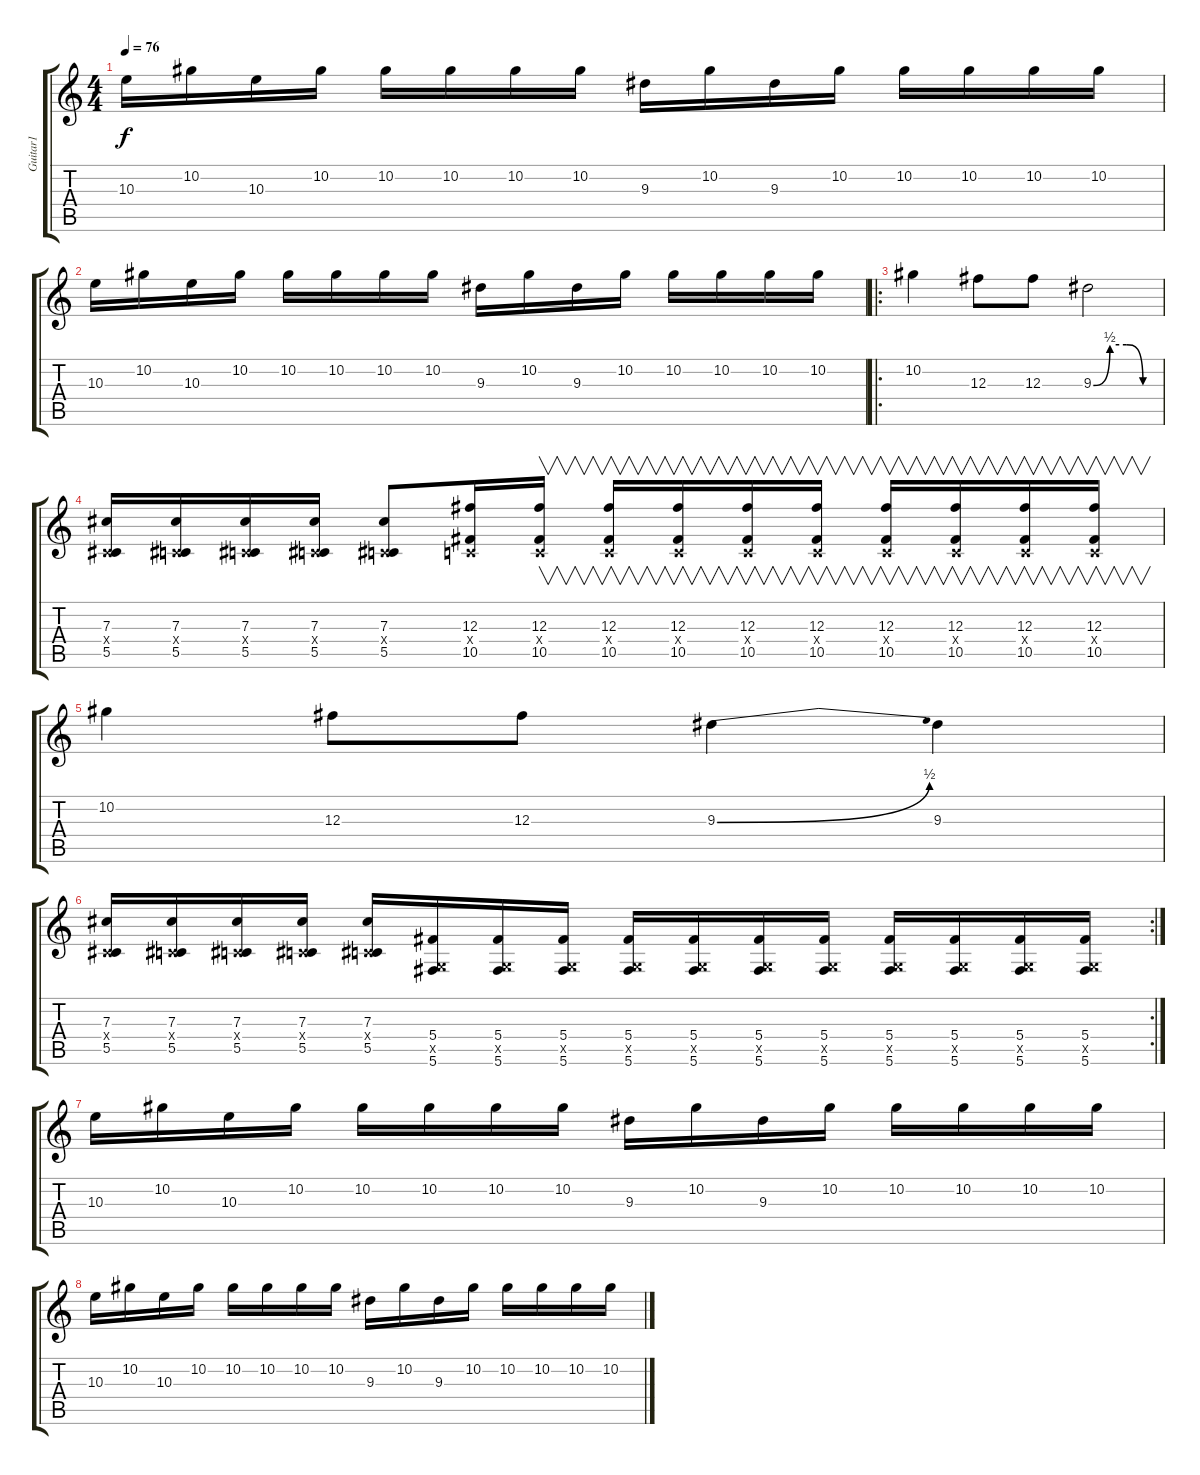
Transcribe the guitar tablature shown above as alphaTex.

\track ("Guitar1" "Guitar1") {instrument overdrivenguitar}
\staff {score tabs}
\tuning (Eb4 Bb3 Gb3 Db3 Ab2 Db2) {hide}
\ts (4 4)
\tempo 76
\clef g2
\ks c
10.3.16{dy f} 10.2.16 10.3.16 10.2.16 10.2.16 10.2.16 10.2.16 10.2.16 9.3.16 10.2.16 9.3.16 10.2.16 10.2.16 10.2.16 10.2.16 10.2.16 |
10.3.16 10.2.16 10.3.16 10.2.16 10.2.16 10.2.16 10.2.16 10.2.16 9.3.16 10.2.16 9.3.16 10.2.16 10.2.16 10.2.16 10.2.16 10.2.16 |
\ro
10.2.4 12.3.8 12.3.8 9.3{be (custom 0 0 15 2 30 2 45 0 60 0)}.2 |
(7.3 -1.4{x} 5.5).16 (7.3 -1.4{x} 5.5).16 (7.3 -1.4{x} 5.5).16 (7.3 -1.4{x} 5.5).16 (7.3 -1.4{x} 5.5).8 (12.3 -1.4{x} 10.5).16 (12.3 -1.4{x} 10.5).16{v} (12.3 -1.4{x} 10.5).16{v} (12.3 -1.4{x} 10.5).16{v} (12.3 -1.4{x} 10.5).16{v} (12.3 -1.4{x} 10.5).16{v} (12.3 -1.4{x} 10.5).16{v} (12.3 -1.4{x} 10.5).16{v} (12.3 -1.4{x} 10.5).16{v} (12.3 -1.4{x} 10.5).16{v} |
10.2.4 12.3.8 12.3.8 9.3{be (bend 0 0 60 2)}.4 9.3.4 |
\rc 2
(7.3 -1.4{x} 5.5).16 (7.3 -1.4{x} 5.5).16 (7.3 -1.4{x} 5.5).16 (7.3 -1.4{x} 5.5).16 (7.3 -1.4{x} 5.5).16 (5.4 -1.5{x} 5.6).16 (5.4 -1.5{x} 5.6).16 (5.4 -1.5{x} 5.6).16 (5.4 -1.5{x} 5.6).16 (5.4 -1.5{x} 5.6).16 (5.4 -1.5{x} 5.6).16 (5.4 -1.5{x} 5.6).16 (5.4 -1.5{x} 5.6).16 (5.4 -1.5{x} 5.6).16 (5.4 -1.5{x} 5.6).16 (5.4 -1.5{x} 5.6).16 |
10.3.16 10.2.16 10.3.16 10.2.16 10.2.16 10.2.16 10.2.16 10.2.16 9.3.16 10.2.16 9.3.16 10.2.16 10.2.16 10.2.16 10.2.16 10.2.16 |
10.3.16 10.2.16 10.3.16 10.2.16 10.2.16 10.2.16 10.2.16 10.2.16 9.3.16 10.2.16 9.3.16 10.2.16 10.2.16 10.2.16 10.2.16 10.2.16
